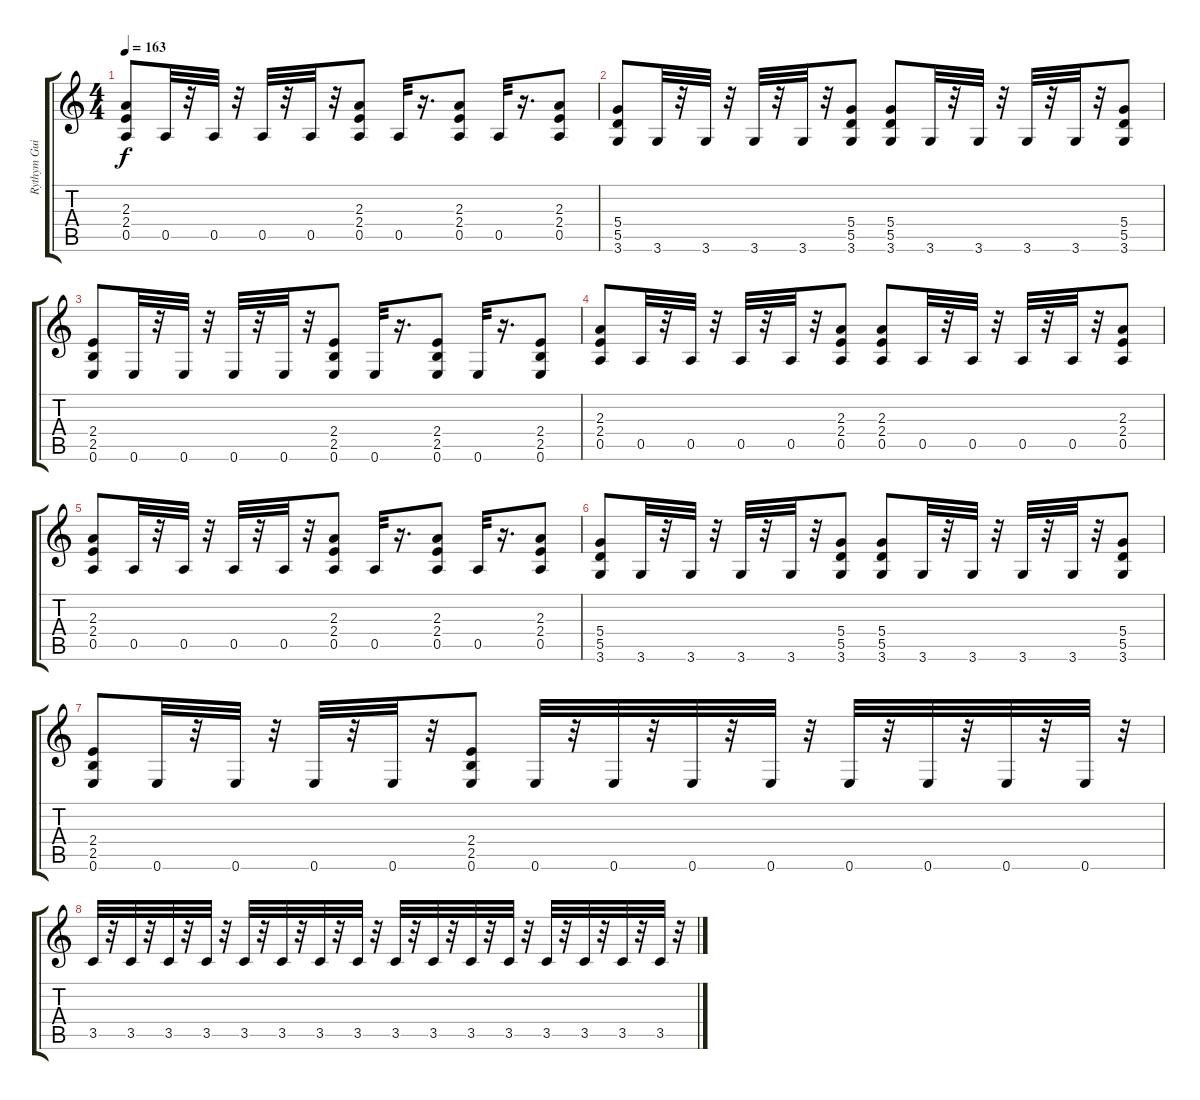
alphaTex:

\track ("Rythym Guitar" "Rythym Gui") {instrument distortionguitar}
\staff {score tabs}
\tuning (E4 B3 G3 D3 A2 E2) {hide}
\ts (4 4)
\tempo 163
\clef g2
\ks c
(2.3 2.4 0.5).8{dy f} 0.5.32 r.32 0.5.32 r.32 0.5.32 r.32 0.5.32 r.32 (2.3 2.4 0.5).8 0.5.32 r.16{d} (2.3 2.4 0.5).8 0.5.32 r.16{d} (2.3 2.4 0.5).8 |
(5.4 5.5 3.6).8 3.6.32 r.32 3.6.32 r.32 3.6.32 r.32 3.6.32 r.32 (5.4 5.5 3.6).8 (5.4 5.5 3.6).8 3.6.32 r.32 3.6.32 r.32 3.6.32 r.32 3.6.32 r.32 (5.4 5.5 3.6).8 |
(2.4 2.5 0.6).8 0.6.32 r.32 0.6.32 r.32 0.6.32 r.32 0.6.32 r.32 (2.4 2.5 0.6).8 0.6.32 r.16{d} (2.4 2.5 0.6).8 0.6.32 r.16{d} (2.4 2.5 0.6).8 |
(2.3 2.4 0.5).8 0.5.32 r.32 0.5.32 r.32 0.5.32 r.32 0.5.32 r.32 (2.3 2.4 0.5).8 (2.3 2.4 0.5).8 0.5.32 r.32 0.5.32 r.32 0.5.32 r.32 0.5.32 r.32 (2.3 2.4 0.5).8 |
(2.3 2.4 0.5).8 0.5.32 r.32 0.5.32 r.32 0.5.32 r.32 0.5.32 r.32 (2.3 2.4 0.5).8 0.5.32 r.16{d} (2.3 2.4 0.5).8 0.5.32 r.16{d} (2.3 2.4 0.5).8 |
(5.4 5.5 3.6).8 3.6.32 r.32 3.6.32 r.32 3.6.32 r.32 3.6.32 r.32 (5.4 5.5 3.6).8 (5.4 5.5 3.6).8 3.6.32 r.32 3.6.32 r.32 3.6.32 r.32 3.6.32 r.32 (5.4 5.5 3.6).8 |
(2.4 2.5 0.6).8 0.6.32 r.32 0.6.32 r.32 0.6.32 r.32 0.6.32 r.32 (2.4 2.5 0.6).8 0.6.32 r.32 0.6.32 r.32 0.6.32 r.32 0.6.32 r.32 0.6.32 r.32 0.6.32 r.32 0.6.32 r.32 0.6.32 r.32 |
3.5.32 r.32 3.5.32 r.32 3.5.32 r.32 3.5.32 r.32 3.5.32 r.32 3.5.32 r.32 3.5.32 r.32 3.5.32 r.32 3.5.32 r.32 3.5.32 r.32 3.5.32 r.32 3.5.32 r.32 3.5.32 r.32 3.5.32 r.32 3.5.32 r.32 3.5.32 r.32
